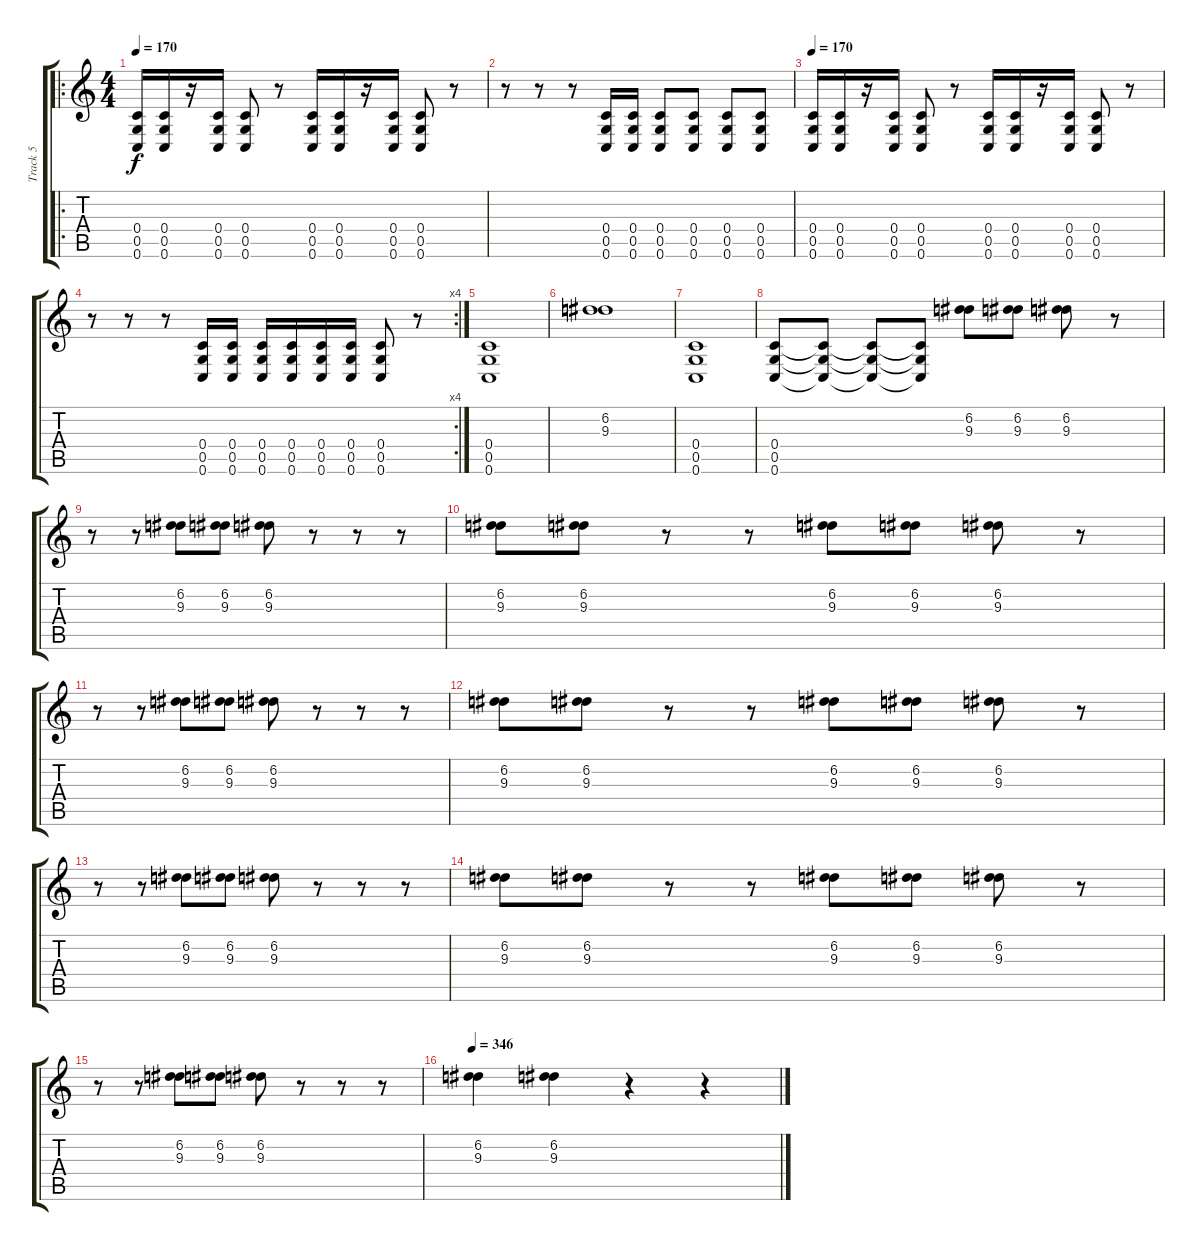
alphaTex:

\track ("Track 5" "Track 5") {instrument distortionguitar}
\staff {score tabs}
\tuning (D4 A3 F3 C3 G2 C2) {hide}
\ro
\ts (4 4)
\tempo 170
\clef g2
\ks c
(0.4 0.5 0.6).16{dy f} (0.4 0.5 0.6).16 r.16 (0.4 0.5 0.6).16 (0.4 0.5 0.6).8 r.8 (0.4 0.5 0.6).16 (0.4 0.5 0.6).16 r.16 (0.4 0.5 0.6).16 (0.4 0.5 0.6).8 r.8 |
r.8 r.8 r.8 (0.4 0.5 0.6).16 (0.4 0.5 0.6).16 (0.4 0.5 0.6).8 (0.4 0.5 0.6).8 (0.4 0.5 0.6).8 (0.4 0.5 0.6).8 |
\tempo 170
(0.4 0.5 0.6).16 (0.4 0.5 0.6).16 r.16 (0.4 0.5 0.6).16 (0.4 0.5 0.6).8 r.8 (0.4 0.5 0.6).16 (0.4 0.5 0.6).16 r.16 (0.4 0.5 0.6).16 (0.4 0.5 0.6).8 r.8 |
\rc 4
r.8 r.8 r.8 (0.4 0.5 0.6).16 (0.4 0.5 0.6).16 (0.4 0.5 0.6).16 (0.4 0.5 0.6).16 (0.4 0.5 0.6).16 (0.4 0.5 0.6).16 (0.4 0.5 0.6).8 r.8 |
(0.4 0.5 0.6).1 |
(6.2 9.3).1 |
(0.4 0.5 0.6).1 |
(0.4 0.5 0.6).8 (0.4{t} 0.5{t} 0.6{t}).8 (0.4{t} 0.5{t} 0.6{t}).8 (0.4{t} 0.5{t} 0.6{t}).8 (6.2 9.3).8 (6.2 9.3).8 (6.2 9.3).8 r.8 |
r.8 r.8 (6.2 9.3).8 (6.2 9.3).8 (6.2 9.3).8 r.8 r.8 r.8 |
(6.2 9.3).8 (6.2 9.3).8 r.8 r.8 (6.2 9.3).8 (6.2 9.3).8 (6.2 9.3).8 r.8 |
r.8 r.8 (6.2 9.3).8 (6.2 9.3).8 (6.2 9.3).8 r.8 r.8 r.8 |
(6.2 9.3).8 (6.2 9.3).8 r.8 r.8 (6.2 9.3).8 (6.2 9.3).8 (6.2 9.3).8 r.8 |
r.8 r.8 (6.2 9.3).8 (6.2 9.3).8 (6.2 9.3).8 r.8 r.8 r.8 |
(6.2 9.3).8 (6.2 9.3).8 r.8 r.8 (6.2 9.3).8 (6.2 9.3).8 (6.2 9.3).8 r.8 |
r.8 r.8 (6.2 9.3).8 (6.2 9.3).8 (6.2 9.3).8 r.8 r.8 r.8 |
\tempo 240
\tempo 346
(6.2 9.3).4 (6.2 9.3).4 r.4 r.4
